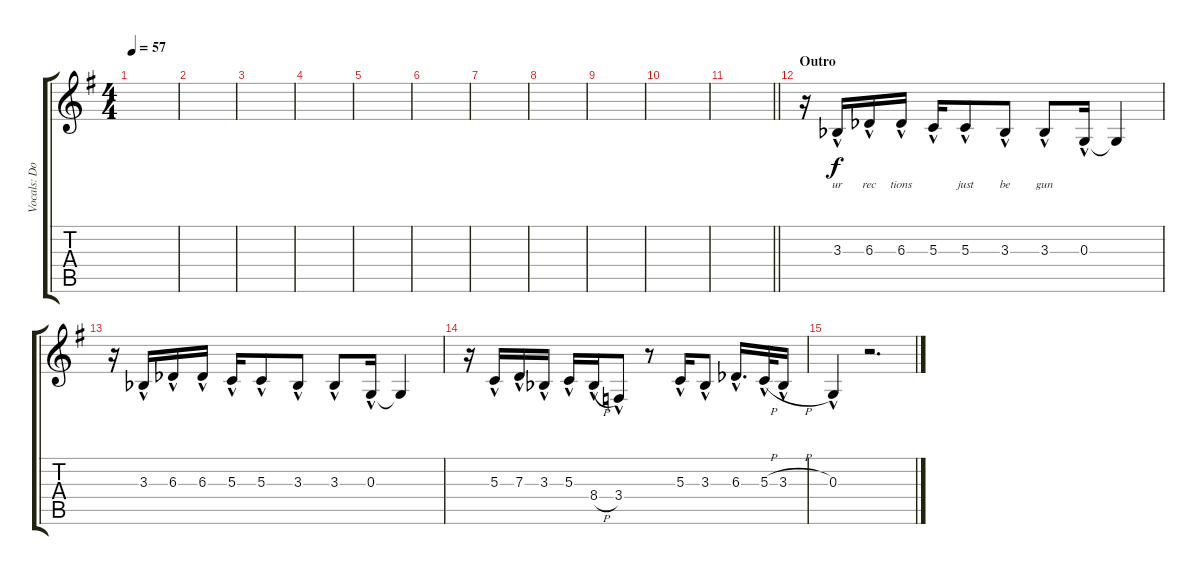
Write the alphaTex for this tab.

\track ("Vocals: Don" "Vocals: Do") {instrument lead2sawtooth}
\staff {score tabs}
\tuning (E4 B3 G3 D3 A2 E2) {hide}
\ts (4 4)
\tempo 57
\clef g2
\ks g
|
|
|
|
|
|
|
|
|
|
\barLineRight lightlight
|
\section ("" "Outro")
r.16 3.3{hac acc b}.16{lyrics (0 "ur") lyrics (1 "") lyrics (2 "") lyrics (3 "") lyrics (4 "")} 6.3{hac acc b}.16{lyrics (0 "rec") lyrics (1 "") lyrics (2 "") lyrics (3 "") lyrics (4 "")} 6.3{hac acc b}.16{lyrics (0 "tions") lyrics (1 "") lyrics (2 "") lyrics (3 "") lyrics (4 "")} 5.3{hac}.16{lyrics (0 "") lyrics (1 "") lyrics (2 "") lyrics (3 "") lyrics (4 "")} 5.3{hac}.8{lyrics (0 "just") lyrics (1 "") lyrics (2 "") lyrics (3 "") lyrics (4 "")} 3.3{hac acc b}.8{lyrics (0 "be") lyrics (1 "") lyrics (2 "") lyrics (3 "") lyrics (4 "")} 3.3{hac acc b}.8{lyrics (0 "gun") lyrics (1 "") lyrics (2 "") lyrics (3 "") lyrics (4 "")} 0.3{hac}.16{lyrics (0 "") lyrics (1 "") lyrics (2 "") lyrics (3 "") lyrics (4 "")} 0.3{t}.4{lyrics (0 "") lyrics (1 "") lyrics (2 "") lyrics (3 "") lyrics (4 "")} |
r.16 3.3{hac acc b}.16{lyrics (0 "") lyrics (1 "") lyrics (2 "") lyrics (3 "") lyrics (4 "")} 6.3{hac acc b}.16 6.3{hac acc b}.16 5.3{hac}.16 5.3{hac}.8 3.3{hac acc b}.8 3.3{hac acc b}.8 0.3{hac}.16 0.3{t}.4 |
r.16 5.3{hac}.16 7.3{hac}.16 3.3{hac acc b}.16 5.3{hac}.16 8.4{h hac acc b}.16 3.4{hac}.8 r.8 5.3{hac}.16 3.3{hac acc b}.8 6.3{hac acc b}.16{d} 5.3{h hac}.32 3.3{h hac acc b}.16 |
0.3{hac}.4 r.2{d}
